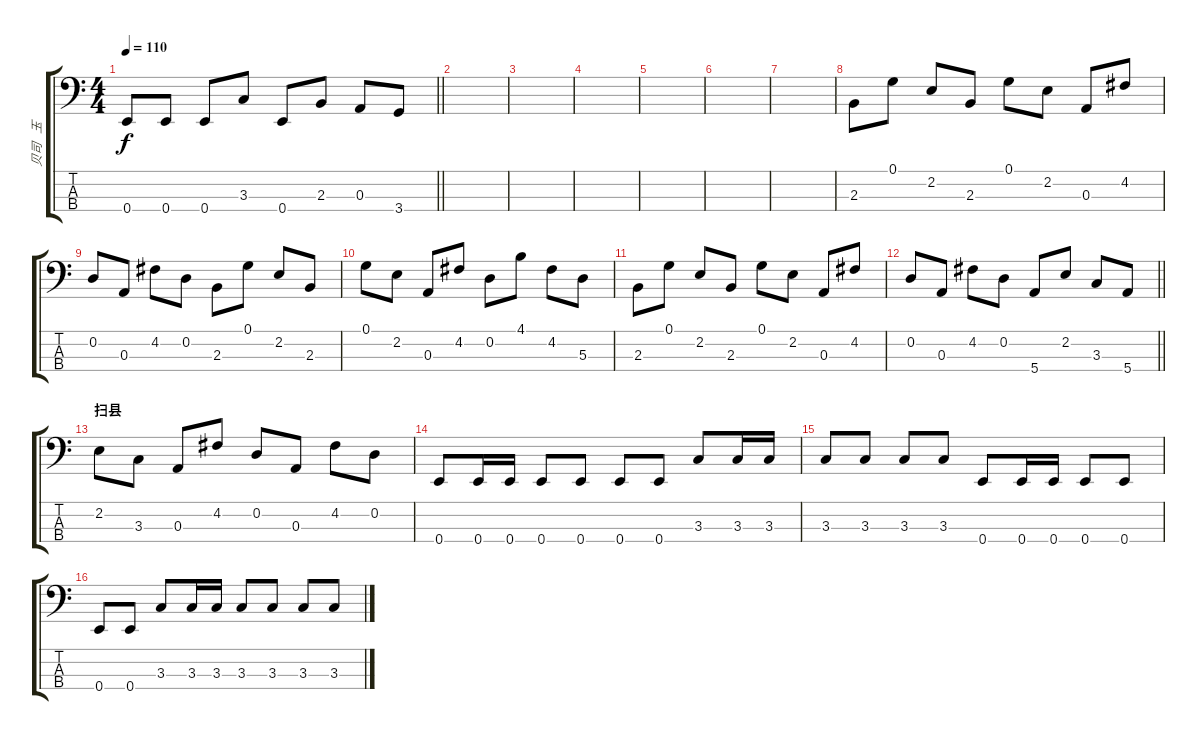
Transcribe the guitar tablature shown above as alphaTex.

\track ("贝司   玉" "贝司   玉") {instrument electricbassfinger}
\staff {score tabs}
\tuning (G2 D2 A1 E1) {hide}
\ts (4 4)
\tempo 110
\clef f4
\barLineRight lightlight
\ks c
0.4.8{dy f} 0.4.8 0.4.8 3.3.8 0.4.8 2.3.8 0.3.8 3.4.8 |
|
|
|
|
|
|
2.3.8 0.1.8 2.2.8 2.3.8 0.1.8 2.2.8 0.3.8 4.2.8 |
0.2.8 0.3.8 4.2.8 0.2.8 2.3.8 0.1.8 2.2.8 2.3.8 |
0.1.8 2.2.8 0.3.8 4.2.8 0.2.8 4.1.8 4.2.8 5.3.8 |
2.3.8 0.1.8 2.2.8 2.3.8 0.1.8 2.2.8 0.3.8 4.2.8 |
\barLineRight lightlight
0.2.8 0.3.8 4.2.8 0.2.8 5.4.8 2.2.8 3.3.8 5.4.8 |
\section ("" "扫县")
2.2.8 3.3.8 0.3.8 4.2.8 0.2.8 0.3.8 4.2.8 0.2.8 |
0.4.8 0.4.16 0.4.16 0.4.8 0.4.8 0.4.8 0.4.8 3.3.8 3.3.16 3.3.16 |
3.3.8 3.3.8 3.3.8 3.3.8 0.4.8 0.4.16 0.4.16 0.4.8 0.4.8 |
0.4.8 0.4.8 3.3.8 3.3.16 3.3.16 3.3.8 3.3.8 3.3.8 3.3.8
